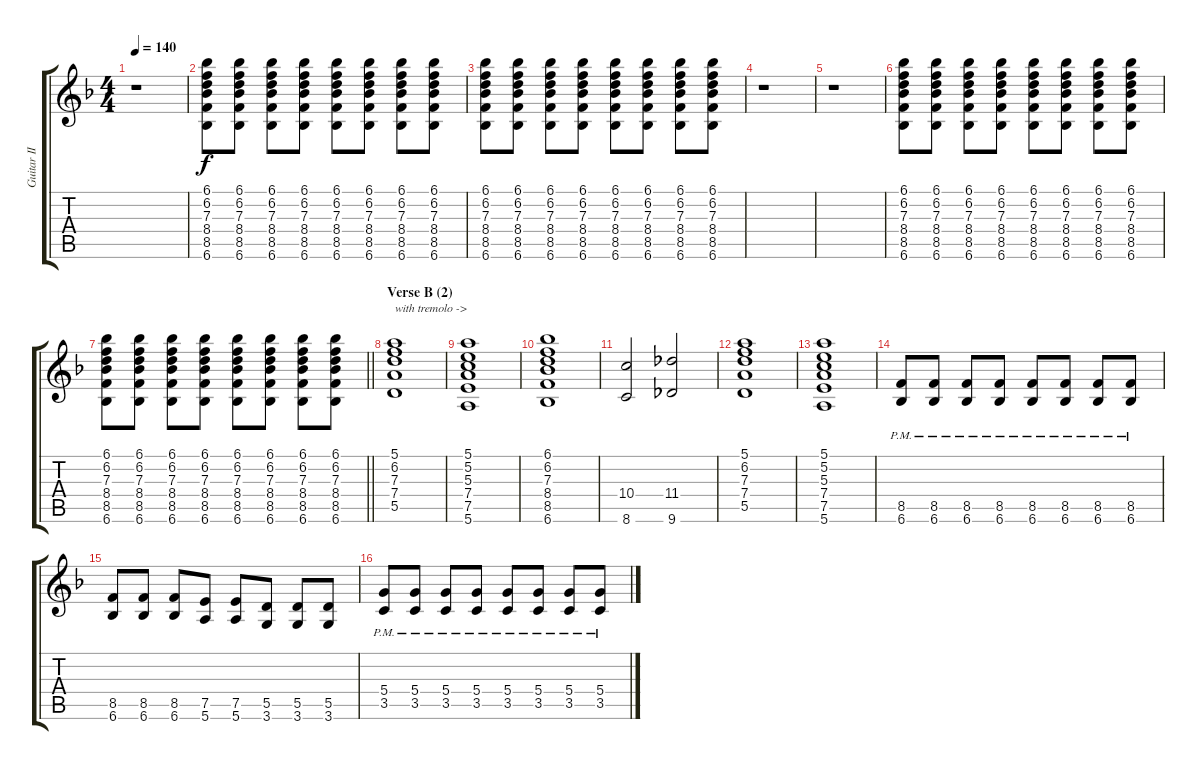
\track ("Guitar II (Aiji)" "Guitar II ") {instrument distortionguitar}
\staff {score tabs}
\tuning (E4 B3 G3 D3 A2 E2) {hide}
\ts (4 4)
\tempo 140
\clef g2
\ks f
r.1{dy f} |
(6.1 6.2 7.3 8.4 8.5 6.6).8 (6.1 6.2 7.3 8.4 8.5 6.6).8 (6.1 6.2 7.3 8.4 8.5 6.6).8 (6.1 6.2 7.3 8.4 8.5 6.6).8 (6.1 6.2 7.3 8.4 8.5 6.6).8 (6.1 6.2 7.3 8.4 8.5 6.6).8 (6.1 6.2 7.3 8.4 8.5 6.6).8 (6.1 6.2 7.3 8.4 8.5 6.6).8 |
(6.1 6.2 7.3 8.4 8.5 6.6).8 (6.1 6.2 7.3 8.4 8.5 6.6).8 (6.1 6.2 7.3 8.4 8.5 6.6).8 (6.1 6.2 7.3 8.4 8.5 6.6).8 (6.1 6.2 7.3 8.4 8.5 6.6).8 (6.1 6.2 7.3 8.4 8.5 6.6).8 (6.1 6.2 7.3 8.4 8.5 6.6).8 (6.1 6.2 7.3 8.4 8.5 6.6).8 |
r.1 |
r.1 |
(6.1 6.2 7.3 8.4 8.5 6.6).8 (6.1 6.2 7.3 8.4 8.5 6.6).8 (6.1 6.2 7.3 8.4 8.5 6.6).8 (6.1 6.2 7.3 8.4 8.5 6.6).8 (6.1 6.2 7.3 8.4 8.5 6.6).8 (6.1 6.2 7.3 8.4 8.5 6.6).8 (6.1 6.2 7.3 8.4 8.5 6.6).8 (6.1 6.2 7.3 8.4 8.5 6.6).8 |
\barLineRight lightlight
(6.1 6.2 7.3 8.4 8.5 6.6).8 (6.1 6.2 7.3 8.4 8.5 6.6).8 (6.1 6.2 7.3 8.4 8.5 6.6).8 (6.1 6.2 7.3 8.4 8.5 6.6).8 (6.1 6.2 7.3 8.4 8.5 6.6).8 (6.1 6.2 7.3 8.4 8.5 6.6).8 (6.1 6.2 7.3 8.4 8.5 6.6).8 (6.1 6.2 7.3 8.4 8.5 6.6).8 |
\section ("" "Verse B (2)")
(5.1 6.2 7.3 7.4 5.5).1{txt "with tremolo ->"} |
(5.1 5.2 5.3 7.4 7.5 5.6).1 |
(6.1 6.2 7.3 8.4 8.5 6.6).1 |
(10.4 8.6).2 (11.4 9.6).2 |
(5.1 6.2 7.3 7.4 5.5).1 |
(5.1 5.2 5.3 7.4 7.5 5.6).1 |
(8.5{pm} 6.6{pm}).8 (8.5{pm} 6.6{pm}).8 (8.5{pm} 6.6{pm}).8 (8.5{pm} 6.6{pm}).8 (8.5{pm} 6.6{pm}).8 (8.5{pm} 6.6{pm}).8 (8.5{pm} 6.6{pm}).8 (8.5{pm} 6.6{pm}).8 |
(8.5 6.6).8 (8.5 6.6).8 (8.5 6.6).8 (7.5 5.6).8 (7.5 5.6).8 (5.5 3.6).8 (5.5 3.6).8 (5.5 3.6).8 |
(5.4{pm} 3.5{pm}).8 (5.4{pm} 3.5{pm}).8 (5.4{pm} 3.5{pm}).8 (5.4{pm} 3.5{pm}).8 (5.4{pm} 3.5{pm}).8 (5.4{pm} 3.5{pm}).8 (5.4{pm} 3.5{pm}).8 (5.4{pm} 3.5{pm}).8
